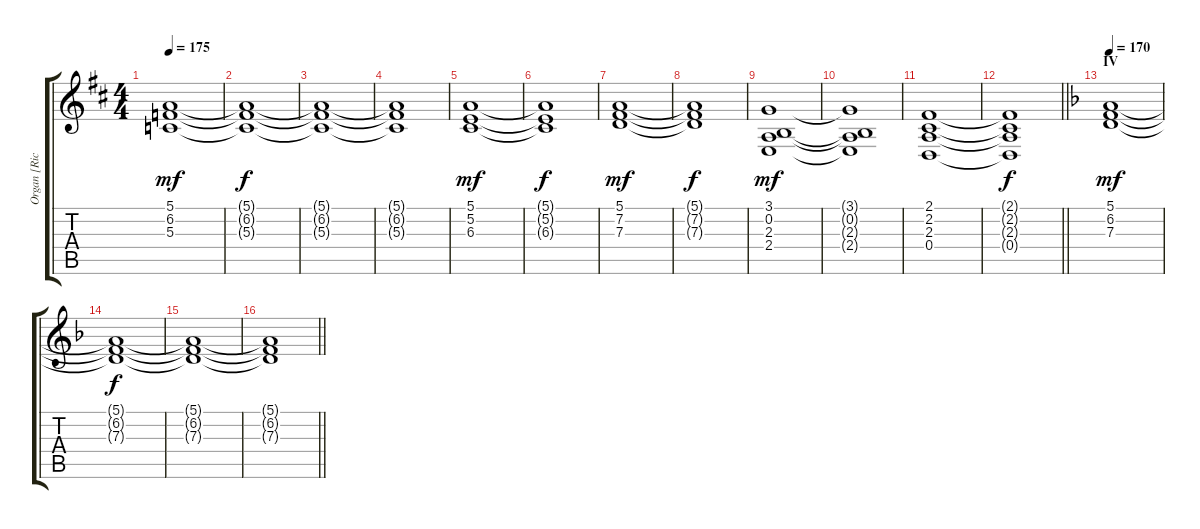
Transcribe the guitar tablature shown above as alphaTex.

\track ("Organ [Richard Wright]" "Organ [Ric") {instrument drawbarorgan}
\staff {score tabs}
\tuning (E4 B3 G3 D3 A2 E2) {hide}
\ts (4 4)
\tempo 175
\clef g2
\ks d
(5.1 6.2 5.3).1{dy mf} |
(5.1{t} 6.2{t} 5.3{t}).1{dy f} |
(5.1{t} 6.2{t} 5.3{t}).1 |
(5.1{t} 6.2{t} 5.3{t}).1 |
(5.1 5.2 6.3).1{dy mf} |
(5.1{t} 5.2{t} 6.3{t}).1{dy f} |
(5.1 7.2 7.3).1{dy mf} |
(5.1{t} 7.2{t} 7.3{t}).1{dy f} |
(3.1 0.2 2.3 2.4).1{dy mf} |
(3.1{t} 0.2{t} 2.3{t} 2.4{t}).1 |
(2.1 2.2 2.3 0.4).1 |
\barLineRight lightlight
(2.1{t} 2.2{t} 2.3{t} 0.4{t}).1{dy f} |
\section ("" "IV")
\tempo 170
\ks dminor
(5.1 6.2 7.3).1{dy mf} |
(5.1{t} 6.2{t} 7.3{t}).1{dy f} |
(5.1{t} 6.2{t} 7.3{t}).1 |
\barLineRight lightlight
(5.1{t} 6.2{t} 7.3{t}).1
